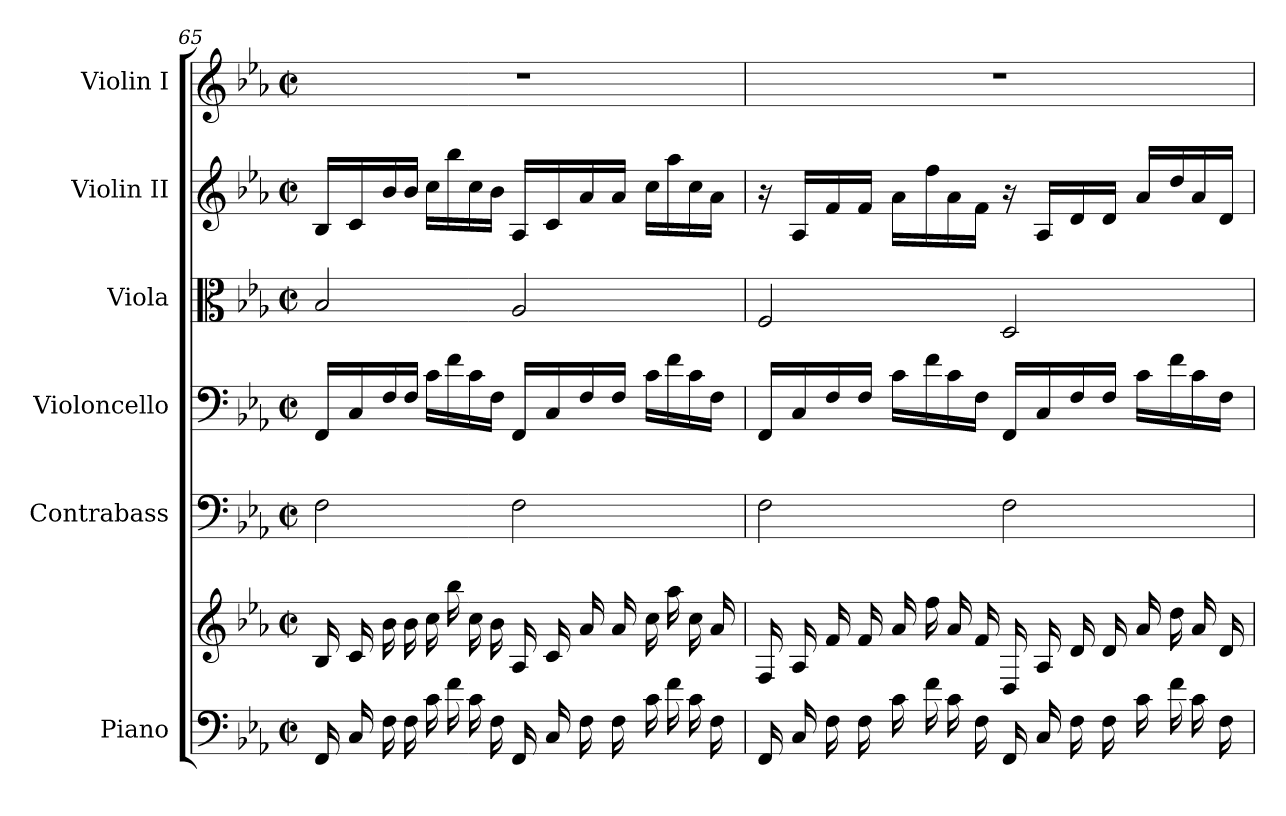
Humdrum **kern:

**kern	**kern	**kern	**kern	**kern	**kern	**kern
*part6	*part6	*part5	*part4	*part3	*part2	*part1
*staff7	*staff6	*staff5	*staff4	*staff3	*staff2	*staff1
*I"Piano	*	*I"Contrabass	*I"Violoncello	*I"Viola	*I"Violin II	*I"Violin I
*I'Pno.	*	*I'Cb.	*I'Vc.	*I'Vla.	*I'Vln. II	*I'Vln. I
*clefF4	*clefG2	*clefF4	*clefF4	*clefC3	*clefG2	*clefG2
*	*	*ITrd7c12	*	*	*	*
*k[b-e-a-]	*k[b-e-a-]	*k[b-e-a-]	*k[b-e-a-]	*k[b-e-a-]	*k[b-e-a-]	*k[b-e-a-]
*M2/2	*M2/2	*M2/2	*M2/2	*M2/2	*M2/2	*M2/2
*met(c|)	*met(c|)	*met(c|)	*met(c|)	*met(c|)	*met(c|)	*met(c|)
=65	=65	=65	=65	=65	=65	=65
16FF/	16B-/	2FF\	16FF/LL	2B-/	16B-/LL	1r
16C/	16c/	.	16C/	.	16c/	.
16F\	16b-\	.	16F/	.	16b-/	.
16F\	16b-\	.	16F/JJ	.	16b-/JJ	.
16c\	16cc\	.	16c\LL	.	16cc\LL	.
16f\	16bb-\	.	16f\	.	16bb-\	.
16c\	16cc\	.	16c\	.	16cc\	.
16F\	16b-\	.	16F\JJ	.	16b-\JJ	.
16FF/	16A-/	2FF\	16FF/LL	2A-/	16A-/LL	.
16C/	16c/	.	16C/	.	16c/	.
16F\	16a-/	.	16F/	.	16a-/	.
16F\	16a-/	.	16F/JJ	.	16a-/JJ	.
16c\	16cc\	.	16c\LL	.	16cc\LL	.
16f\	16aa-\	.	16f\	.	16aa-\	.
16c\	16cc\	.	16c\	.	16cc\	.
16F\	16a-/	.	16F\JJ	.	16a-\JJ	.
=66	=66	=66	=66	=66	=66	=66
16FF/	16F/	2FF\	16FF/LL	2F/	16r	1r
16C/	16A-/	.	16C/	.	16A-/LL	.
16F\	16f/	.	16F/	.	16f/	.
16F\	16f/	.	16F/JJ	.	16f/JJ	.
16c\	16a-/	.	16c\LL	.	16a-\LL	.
16f\	16ff\	.	16f\	.	16ff\	.
16c\	16a-/	.	16c\	.	16a-\	.
16F\	16f/	.	16F\JJ	.	16f\JJ	.
16FF/	16D/	2FF\	16FF/LL	2D/	16r	.
16C/	16A-/	.	16C/	.	16A-/LL	.
16F\	16d/	.	16F/	.	16d/	.
16F\	16d/	.	16F/JJ	.	16d/JJ	.
16c\	16a-/	.	16c\LL	.	16a-/LL	.
16f\	16dd\	.	16f\	.	16dd/	.
16c\	16a-/	.	16c\	.	16a-/	.
16F\	16d/	.	16F\JJ	.	16d/JJ	.
=	=	=	=	=	=	=
*-	*-	*-	*-	*-	*-	*-
